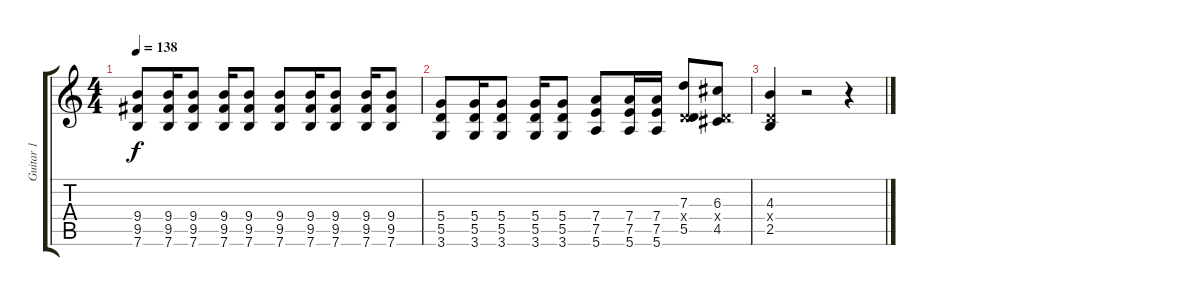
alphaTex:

\track ("Guitar 1" "Guitar 1") {instrument distortionguitar}
\staff {score tabs}
\tuning (E4 B3 G3 D3 A2 E2) {hide}
\ts (4 4)
\tempo 138
\clef g2
\ks c
(9.4 9.5 7.6).8{dy f} (9.4 9.5 7.6).16 (9.4 9.5 7.6).8 (9.4 9.5 7.6).16 (9.4 9.5 7.6).8 (9.4 9.5 7.6).8 (9.4 9.5 7.6).16 (9.4 9.5 7.6).8 (9.4 9.5 7.6).16 (9.4 9.5 7.6).8 |
(5.4 5.5 3.6).8 (5.4 5.5 3.6).16 (5.4 5.5 3.6).8 (5.4 5.5 3.6).16 (5.4 5.5 3.6).8 (7.4 7.5 5.6).8 (7.4 7.5 5.6).16 (7.4 7.5 5.6).16 (7.3 0.4{x} 5.5).8 (6.3 0.4{x} 4.5).8 |
(4.3 0.4{x} 2.5).4 r.2 r.4
